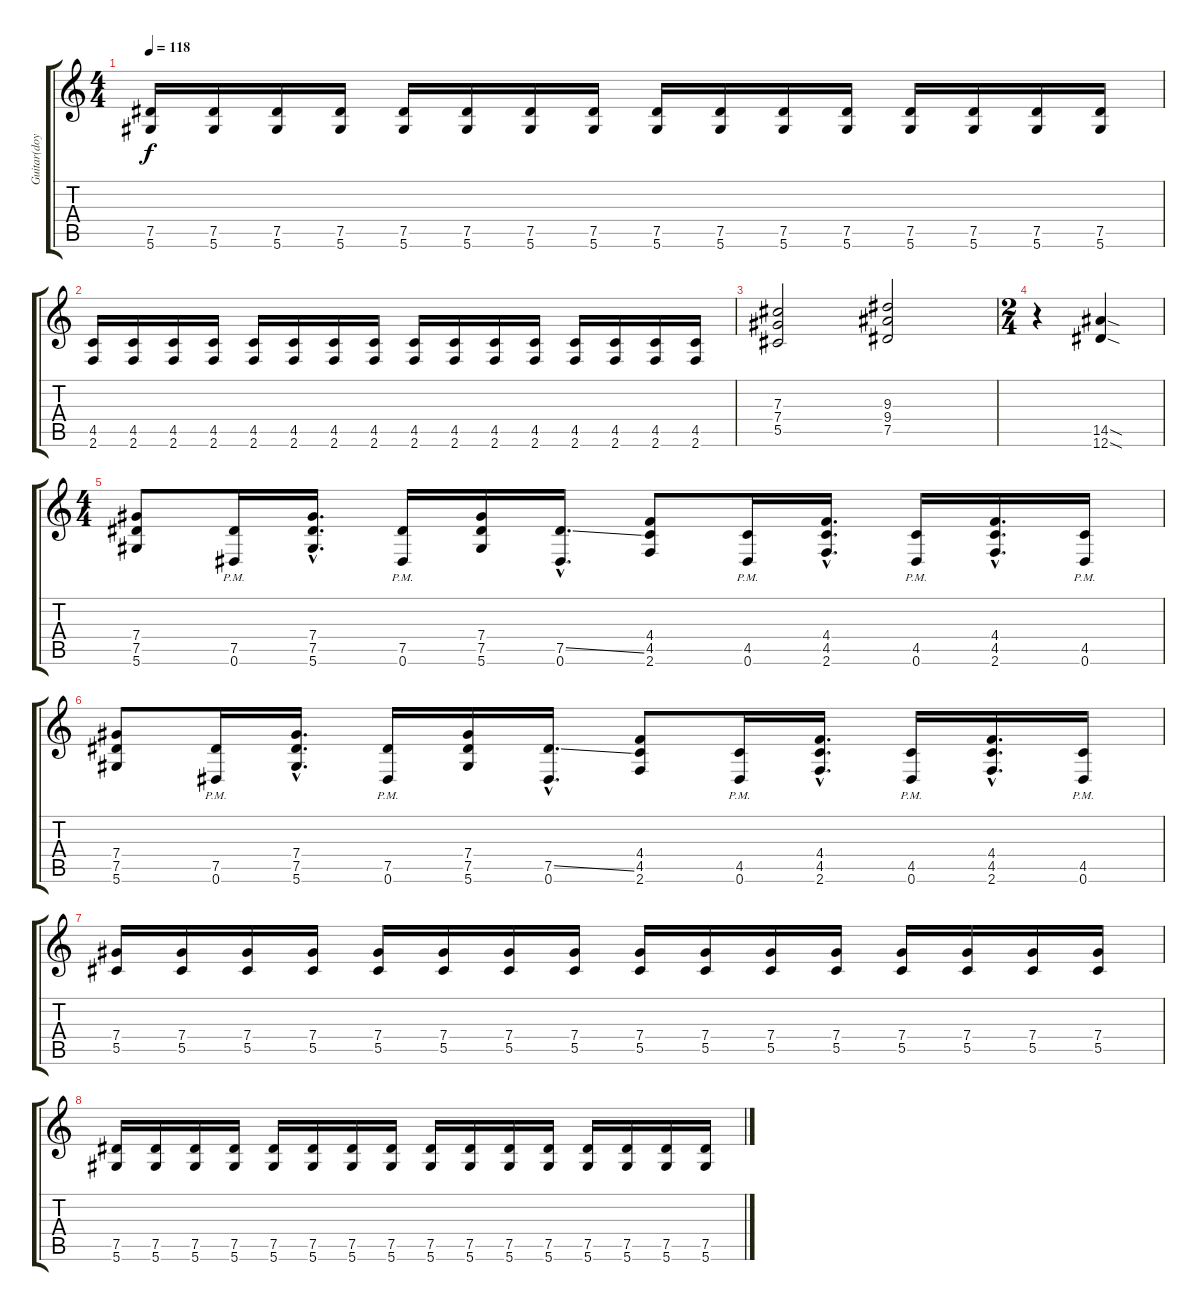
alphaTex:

\track ("Guitar(doyle)" "Guitar(doy") {instrument distortionguitar}
\staff {score tabs}
\tuning (Eb4 Bb3 Gb3 Db3 Ab2 Eb2) {hide}
\ts (4 4)
\tempo 118
\clef g2
\ks c
(7.5 5.6).16{dy f} (7.5 5.6).16 (7.5 5.6).16 (7.5 5.6).16 (7.5 5.6).16 (7.5 5.6).16 (7.5 5.6).16 (7.5 5.6).16 (7.5 5.6).16 (7.5 5.6).16 (7.5 5.6).16 (7.5 5.6).16 (7.5 5.6).16 (7.5 5.6).16 (7.5 5.6).16 (7.5 5.6).16 |
(4.5 2.6).16 (4.5 2.6).16 (4.5 2.6).16 (4.5 2.6).16 (4.5 2.6).16 (4.5 2.6).16 (4.5 2.6).16 (4.5 2.6).16 (4.5 2.6).16 (4.5 2.6).16 (4.5 2.6).16 (4.5 2.6).16 (4.5 2.6).16 (4.5 2.6).16 (4.5 2.6).16 (4.5 2.6).16 |
(7.3 7.4 5.5).2 (9.3 9.4 7.5).2 |
\ts (2 4)
r.4 (14.5{sod} 12.6{sod}).4 |
\ts (4 4)
(7.4 7.5 5.6).8 (7.5{pm} 0.6{pm}).16 (7.4{hac} 7.5{hac} 5.6{hac}).16{d} (7.5{pm} 0.6{pm}).16 (7.4 7.5 5.6).16 (7.5{ss hac} 0.6{hac}).16{d} (4.4 4.5 2.6).8 (4.5{pm} 0.6{pm}).16 (4.4{hac} 4.5{hac} 2.6{hac}).16{d} (4.5{pm} 0.6{pm}).16 (4.4{hac} 4.5{hac} 2.6{hac}).16{d} (4.5{pm} 0.6{pm}).16 |
(7.4 7.5 5.6).8 (7.5{pm} 0.6{pm}).16 (7.4{hac} 7.5{hac} 5.6{hac}).16{d} (7.5{pm} 0.6{pm}).16 (7.4 7.5 5.6).16 (7.5{ss hac} 0.6{hac}).16{d} (4.4 4.5 2.6).8 (4.5{pm} 0.6{pm}).16 (4.4{hac} 4.5{hac} 2.6{hac}).16{d} (4.5{pm} 0.6{pm}).16 (4.4{hac} 4.5{hac} 2.6{hac}).16{d} (4.5{pm} 0.6{pm}).16 |
(7.4 5.5).16 (7.4 5.5).16 (7.4 5.5).16 (7.4 5.5).16 (7.4 5.5).16 (7.4 5.5).16 (7.4 5.5).16 (7.4 5.5).16 (7.4 5.5).16 (7.4 5.5).16 (7.4 5.5).16 (7.4 5.5).16 (7.4 5.5).16 (7.4 5.5).16 (7.4 5.5).16 (7.4 5.5).16 |
(7.5 5.6).16 (7.5 5.6).16 (7.5 5.6).16 (7.5 5.6).16 (7.5 5.6).16 (7.5 5.6).16 (7.5 5.6).16 (7.5 5.6).16 (7.5 5.6).16 (7.5 5.6).16 (7.5 5.6).16 (7.5 5.6).16 (7.5 5.6).16 (7.5 5.6).16 (7.5 5.6).16 (7.5 5.6).16
